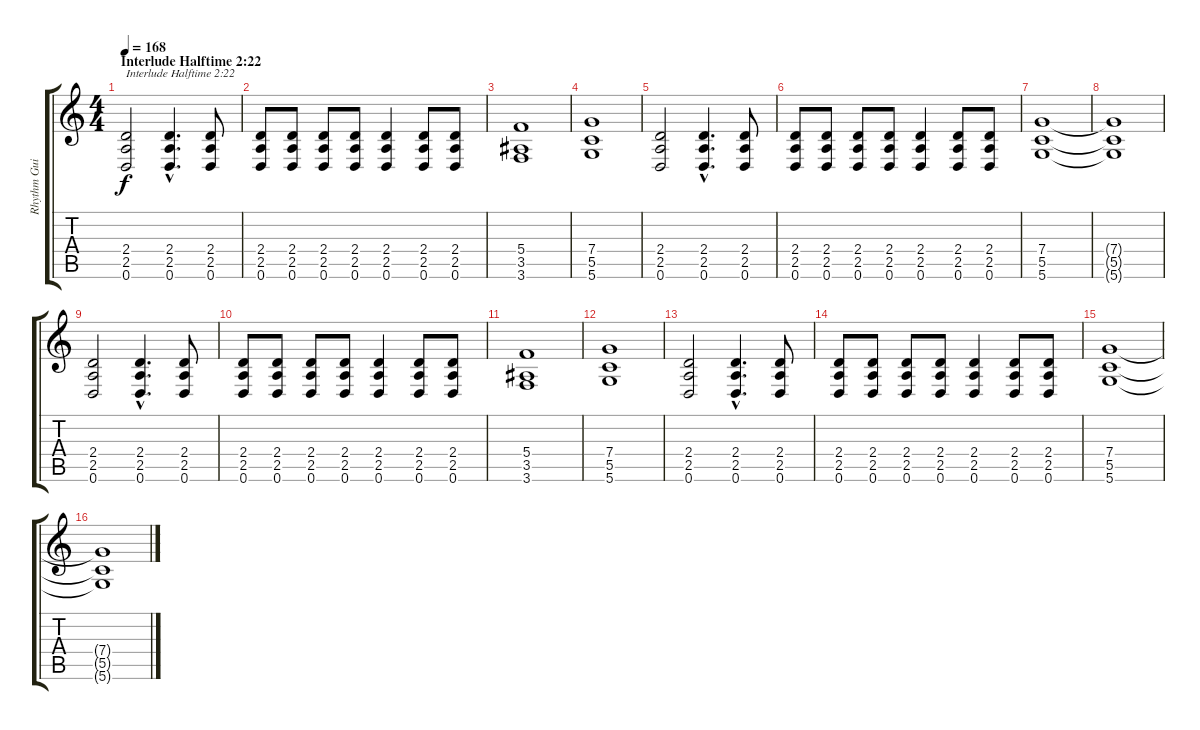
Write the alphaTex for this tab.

\track ("Rhythm Guitar (right)" "Rhythm Gui") {instrument overdrivenguitar}
\staff {score tabs}
\tuning (D4 A3 F3 C3 G2 D2) {hide}
\ts (4 4)
\section ("" "Interlude Halftime 2:22")
\tempo 168
\clef g2
\ks c
(2.4 2.5 0.6).2{txt "Interlude Halftime 2:22" dy f} (2.4{hac} 2.5{hac} 0.6{hac}).4{d} (2.4 2.5 0.6).8 |
(2.4 2.5 0.6).8 (2.4 2.5 0.6).8 (2.4 2.5 0.6).8 (2.4 2.5 0.6).8 (2.4 2.5 0.6).4 (2.4 2.5 0.6).8 (2.4 2.5 0.6).8 |
(5.4 3.5 3.6).1 |
(7.4 5.5 5.6).1 |
(2.4 2.5 0.6).2 (2.4{hac} 2.5{hac} 0.6{hac}).4{d} (2.4 2.5 0.6).8 |
(2.4 2.5 0.6).8 (2.4 2.5 0.6).8 (2.4 2.5 0.6).8 (2.4 2.5 0.6).8 (2.4 2.5 0.6).4 (2.4 2.5 0.6).8 (2.4 2.5 0.6).8 |
(7.4 5.5 5.6).1 |
(7.4{t} 5.5{t} 5.6{t}).1 |
(2.4 2.5 0.6).2 (2.4{hac} 2.5{hac} 0.6{hac}).4{d} (2.4 2.5 0.6).8 |
(2.4 2.5 0.6).8 (2.4 2.5 0.6).8 (2.4 2.5 0.6).8 (2.4 2.5 0.6).8 (2.4 2.5 0.6).4 (2.4 2.5 0.6).8 (2.4 2.5 0.6).8 |
(5.4 3.5 3.6).1 |
(7.4 5.5 5.6).1 |
(2.4 2.5 0.6).2 (2.4{hac} 2.5{hac} 0.6{hac}).4{d} (2.4 2.5 0.6).8 |
(2.4 2.5 0.6).8 (2.4 2.5 0.6).8 (2.4 2.5 0.6).8 (2.4 2.5 0.6).8 (2.4 2.5 0.6).4 (2.4 2.5 0.6).8 (2.4 2.5 0.6).8 |
(7.4 5.5 5.6).1 |
(7.4{t} 5.5{t} 5.6{t}).1
